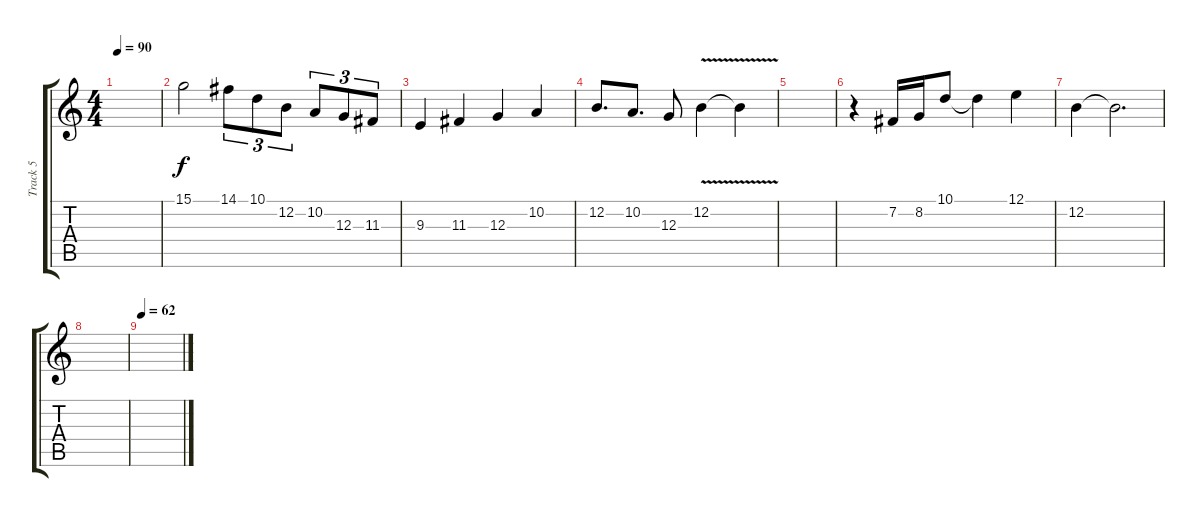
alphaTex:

\track ("Track 5" "Track 5") {instrument violin}
\staff {score tabs}
\tuning (E4 B3 G3 D3 A2 E2) {hide}
\ts (4 4)
\tempo 90
\clef g2
\ks c
|
15.1.2{volume 12 balance 11} 14.1.8{tu (3 2)} 10.1.8{tu (3 2)} 12.2.8{tu (3 2)} 10.2.8{tu (3 2)} 12.3.8{tu (3 2)} 11.3.8{tu (3 2)} |
9.3.4 11.3.4 12.3.4 10.2.4 |
12.2.8{d} 10.2.8{d} 12.3.8 12.2{v}.4 12.2{t}.4{volume 0} |
|
r.4 7.2.16{volume 12 balance 11} 8.2.16 10.1.8 10.1{t}.4 12.1.4 |
12.2.4 12.2{t}.2{d volume 0} |
|
\tempo 62
